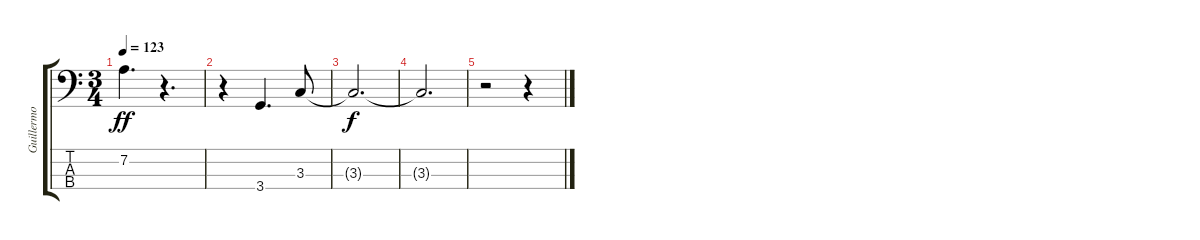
\track ("Guillermo Sanchez" "Guillermo ") {instrument electricbassfinger}
\staff {score tabs}
\tuning (G2 D2 A1 E1) {hide}
\ts (3 4)
\tempo 123
\clef f4
\ks c
7.2.4{d dy ff} r.4{d} |
r.4 3.4.4{d} 3.3.8 |
3.3{t}.2{d dy f} |
3.3{t}.2{d} |
r.2 r.4
